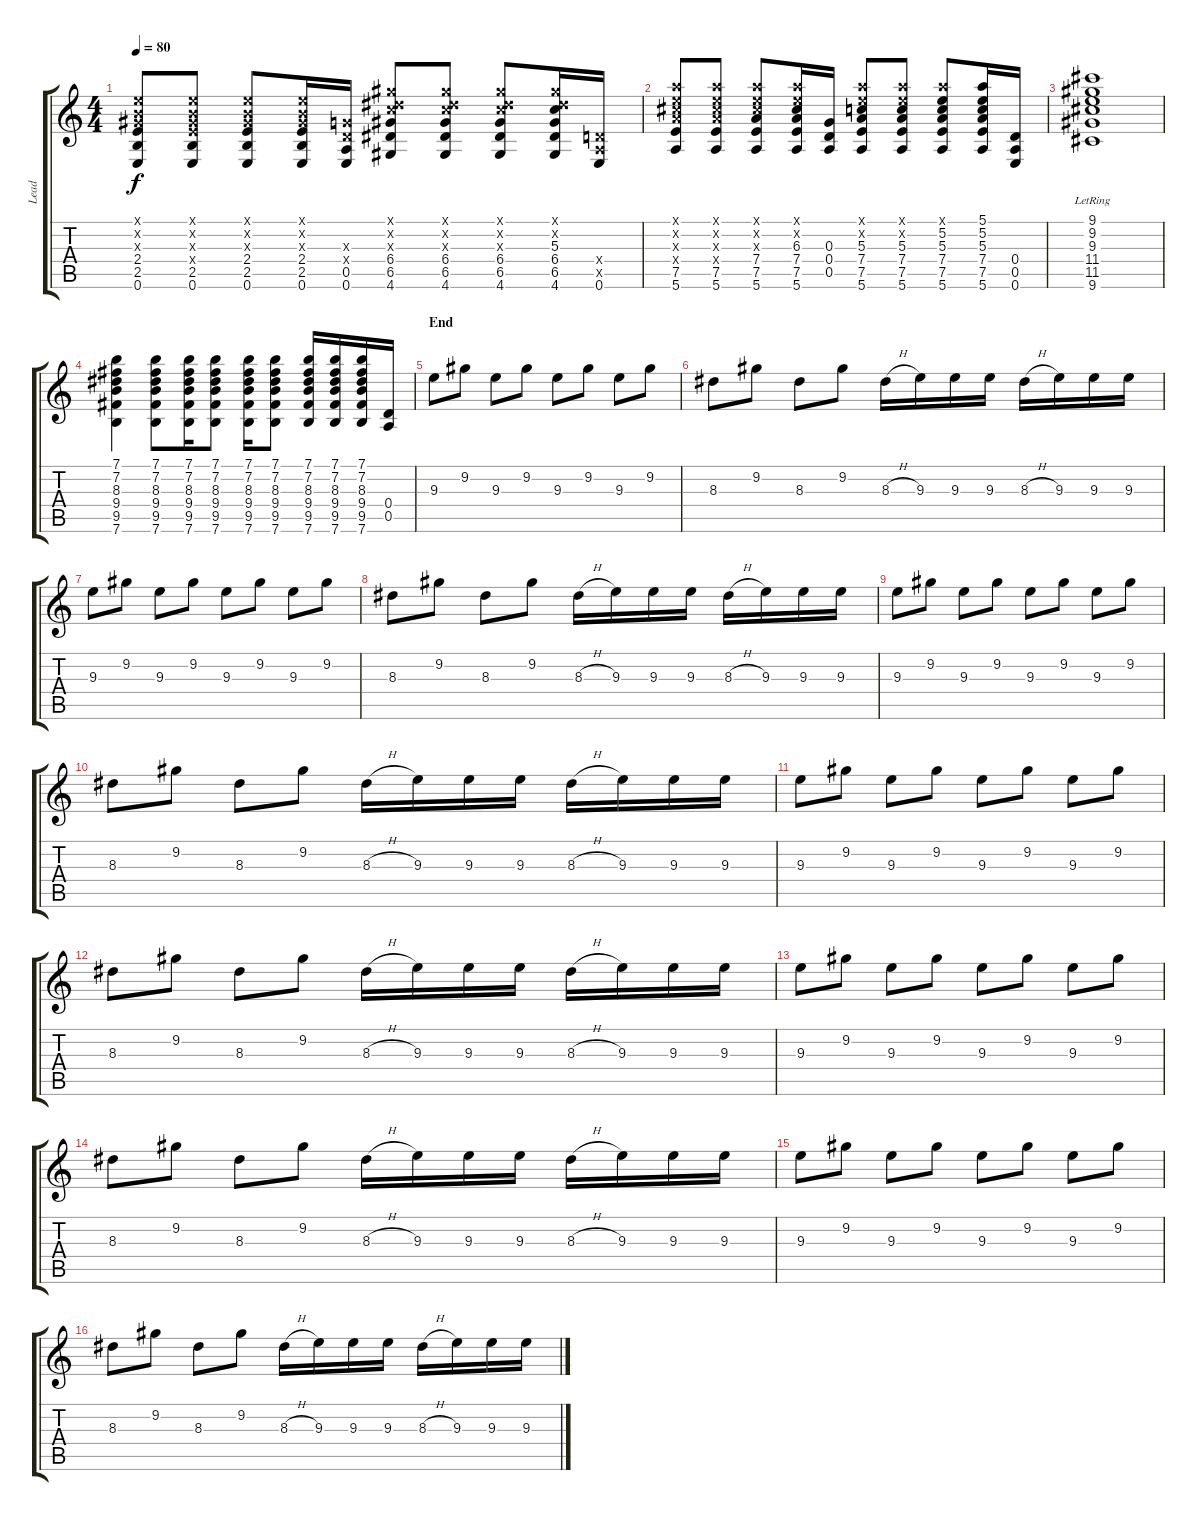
\track ("Lead" "Lead") {instrument distortionguitar}
\staff {score tabs}
\tuning (E4 B3 G3 D3 A2 E2) {hide}
\ts (4 4)
\tempo 80
\clef g2
\ks c
(0.1{x} 0.2{x} 1.3{x} 2.4 2.5 0.6).8{dy f} (0.1{x} 0.2{x} 1.3{x} 2.4{x} 2.5 0.6).8 (0.1{x} 0.2{x} 1.3{x} 2.4 2.5 0.6).8 (0.1{x} 0.2{x} 1.3{x} 2.4 2.5 0.6).16 (0.3{x} 0.4{x} 0.5 0.6).16 (4.1{x} 4.2{x} 5.3{x} 6.4 6.5 4.6).8 (4.1{x} 4.2{x} 5.3{x} 6.4 6.5 4.6).8 (4.1{x} 4.2{x} 5.3{x} 6.4 6.5 4.6).8 (4.1{x} 4.2{x} 5.3 6.4 6.5 4.6).16 (0.4{x} 0.5{x} 0.6).16 |
(5.1{x} 5.2{x} 6.3{x} 7.4{x} 7.5 5.6).8 (5.1{x} 5.2{x} 6.3{x} 7.4{x} 7.5 5.6).8 (5.1{x} 5.2{x} 6.3{x} 7.4 7.5 5.6).8 (5.1{x} 5.2{x} 6.3 7.4 7.5 5.6).16 (0.3 0.4 0.5).16 (5.1{x} 5.2{x} 5.3 7.4 7.5 5.6).8 (5.1{x} 5.2{x} 5.3 7.4 7.5 5.6).8 (5.1{x} 5.2 5.3 7.4 7.5 5.6).8 (5.1 5.2 5.3 7.4 7.5 5.6).16 (0.4 0.5 0.6).16 |
(9.1{lr} 9.2{lr} 9.3{lr} 11.4{lr} 11.5{lr} 9.6{lr}).1 |
(7.1 7.2 8.3 9.4 9.5 7.6).4 (7.1 7.2 8.3 9.4 9.5 7.6).8 (7.1 7.2 8.3 9.4 9.5 7.6).16 (7.1 7.2 8.3 9.4 9.5 7.6).8 (7.1 7.2 8.3 9.4 9.5 7.6).16 (7.1 7.2 8.3 9.4 9.5 7.6).8 (7.1 7.2 8.3 9.4 9.5 7.6).16 (7.1 7.2 8.3 9.4 9.5 7.6).16 (7.1 7.2 8.3 9.4 9.5 7.6).16 (0.4 0.5).16 |
\section ("" "End")
9.3.8 9.2.8 9.3.8 9.2.8 9.3.8 9.2.8 9.3.8 9.2.8 |
8.3.8 9.2.8 8.3.8 9.2.8 8.3{h}.16 9.3.16 9.3.16 9.3.16 8.3{h}.16 9.3.16 9.3.16 9.3.16 |
9.3.8 9.2.8 9.3.8 9.2.8 9.3.8 9.2.8 9.3.8 9.2.8 |
8.3.8 9.2.8 8.3.8 9.2.8 8.3{h}.16 9.3.16 9.3.16 9.3.16 8.3{h}.16 9.3.16 9.3.16 9.3.16 |
9.3.8 9.2.8 9.3.8 9.2.8 9.3.8 9.2.8 9.3.8 9.2.8 |
8.3.8 9.2.8 8.3.8 9.2.8 8.3{h}.16 9.3.16 9.3.16 9.3.16 8.3{h}.16 9.3.16 9.3.16 9.3.16 |
9.3.8 9.2.8 9.3.8 9.2.8 9.3.8 9.2.8 9.3.8 9.2.8 |
8.3.8 9.2.8 8.3.8 9.2.8 8.3{h}.16 9.3.16 9.3.16 9.3.16 8.3{h}.16 9.3.16 9.3.16 9.3.16 |
9.3.8{volume 4} 9.2.8 9.3.8 9.2.8 9.3.8 9.2.8 9.3.8 9.2.8 |
8.3.8 9.2.8 8.3.8 9.2.8 8.3{h}.16 9.3.16 9.3.16 9.3.16 8.3{h}.16 9.3.16 9.3.16 9.3.16{volume 2} |
9.3.8{volume 4} 9.2.8 9.3.8 9.2.8 9.3.8 9.2.8 9.3.8 9.2.8 |
8.3.8 9.2.8 8.3.8 9.2.8 8.3{h}.16 9.3.16 9.3.16 9.3.16 8.3{h}.16 9.3.16 9.3.16{volume 0} 9.3.16
